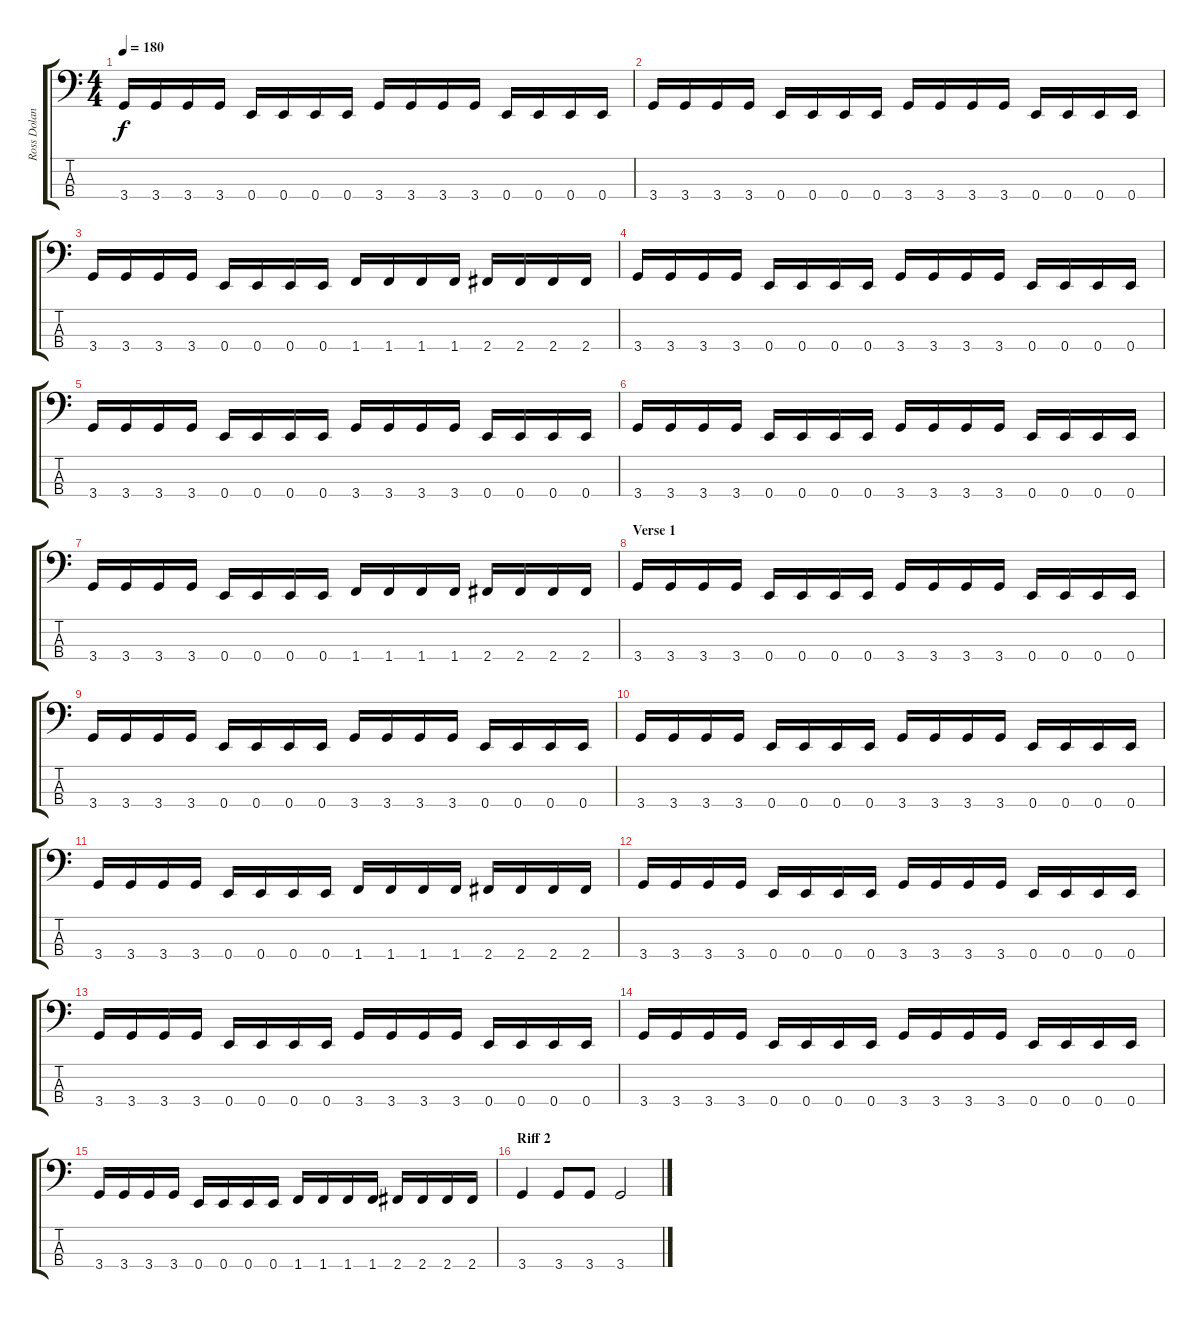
\track ("Ross Dolan" "Ross Dolan") {instrument electricbasspick}
\staff {score tabs}
\tuning (G2 D2 A1 E1) {hide}
\ts (4 4)
\tempo 180
\clef f4
\ks c
3.4.16{dy f} 3.4.16 3.4.16 3.4.16 0.4.16 0.4.16 0.4.16 0.4.16 3.4.16 3.4.16 3.4.16 3.4.16 0.4.16 0.4.16 0.4.16 0.4.16 |
3.4.16 3.4.16 3.4.16 3.4.16 0.4.16 0.4.16 0.4.16 0.4.16 3.4.16 3.4.16 3.4.16 3.4.16 0.4.16 0.4.16 0.4.16 0.4.16 |
3.4.16 3.4.16 3.4.16 3.4.16 0.4.16 0.4.16 0.4.16 0.4.16 1.4.16 1.4.16 1.4.16 1.4.16 2.4.16 2.4.16 2.4.16 2.4.16 |
3.4.16 3.4.16 3.4.16 3.4.16 0.4.16 0.4.16 0.4.16 0.4.16 3.4.16 3.4.16 3.4.16 3.4.16 0.4.16 0.4.16 0.4.16 0.4.16 |
3.4.16 3.4.16 3.4.16 3.4.16 0.4.16 0.4.16 0.4.16 0.4.16 3.4.16 3.4.16 3.4.16 3.4.16 0.4.16 0.4.16 0.4.16 0.4.16 |
3.4.16 3.4.16 3.4.16 3.4.16 0.4.16 0.4.16 0.4.16 0.4.16 3.4.16 3.4.16 3.4.16 3.4.16 0.4.16 0.4.16 0.4.16 0.4.16 |
3.4.16 3.4.16 3.4.16 3.4.16 0.4.16 0.4.16 0.4.16 0.4.16 1.4.16 1.4.16 1.4.16 1.4.16 2.4.16 2.4.16 2.4.16 2.4.16 |
\section ("" "Verse 1")
3.4.16 3.4.16 3.4.16 3.4.16 0.4.16 0.4.16 0.4.16 0.4.16 3.4.16 3.4.16 3.4.16 3.4.16 0.4.16 0.4.16 0.4.16 0.4.16 |
3.4.16 3.4.16 3.4.16 3.4.16 0.4.16 0.4.16 0.4.16 0.4.16 3.4.16 3.4.16 3.4.16 3.4.16 0.4.16 0.4.16 0.4.16 0.4.16 |
3.4.16 3.4.16 3.4.16 3.4.16 0.4.16 0.4.16 0.4.16 0.4.16 3.4.16 3.4.16 3.4.16 3.4.16 0.4.16 0.4.16 0.4.16 0.4.16 |
3.4.16 3.4.16 3.4.16 3.4.16 0.4.16 0.4.16 0.4.16 0.4.16 1.4.16 1.4.16 1.4.16 1.4.16 2.4.16 2.4.16 2.4.16 2.4.16 |
3.4.16 3.4.16 3.4.16 3.4.16 0.4.16 0.4.16 0.4.16 0.4.16 3.4.16 3.4.16 3.4.16 3.4.16 0.4.16 0.4.16 0.4.16 0.4.16 |
3.4.16 3.4.16 3.4.16 3.4.16 0.4.16 0.4.16 0.4.16 0.4.16 3.4.16 3.4.16 3.4.16 3.4.16 0.4.16 0.4.16 0.4.16 0.4.16 |
3.4.16 3.4.16 3.4.16 3.4.16 0.4.16 0.4.16 0.4.16 0.4.16 3.4.16 3.4.16 3.4.16 3.4.16 0.4.16 0.4.16 0.4.16 0.4.16 |
3.4.16 3.4.16 3.4.16 3.4.16 0.4.16 0.4.16 0.4.16 0.4.16 1.4.16 1.4.16 1.4.16 1.4.16 2.4.16 2.4.16 2.4.16 2.4.16 |
\section ("" "Riff 2")
3.4.4 3.4.8 3.4.8 3.4.2
